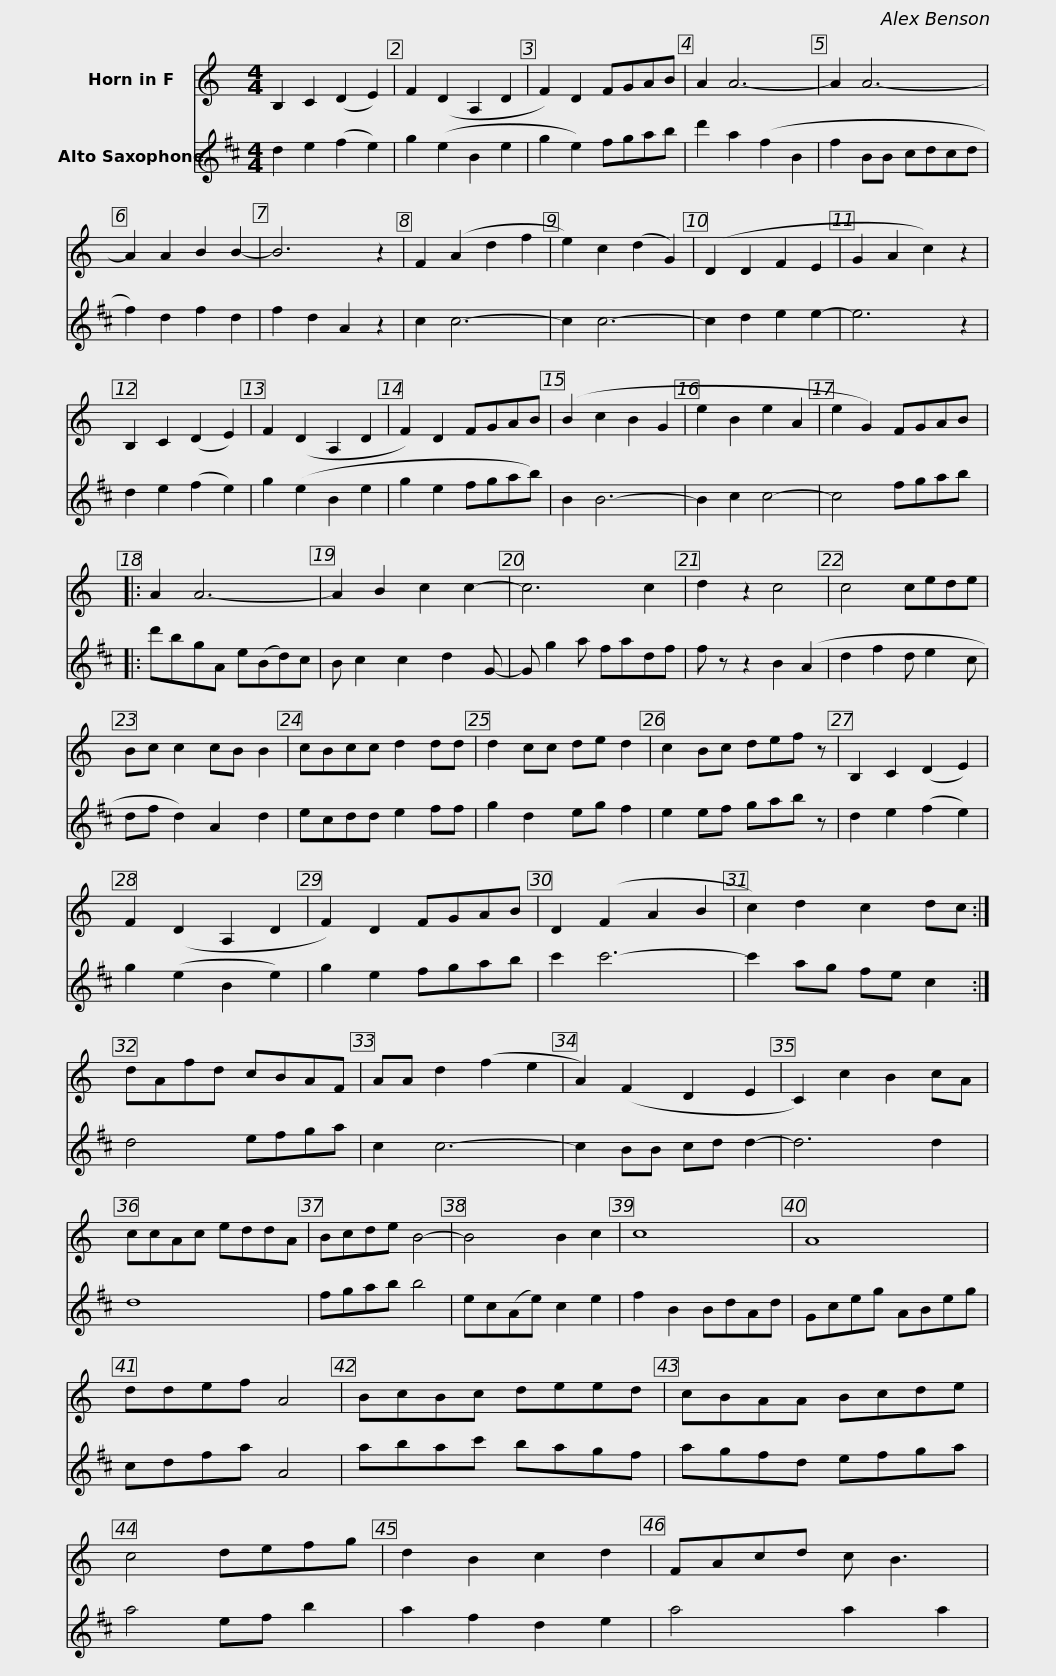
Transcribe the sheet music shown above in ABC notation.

X:1
%%score 1 2
L:1/8
M:4/4
I:linebreak $
K:none
V:1 treble transpose=-7
V:2 treble transpose=-9
V:1
[K:C] B,2 C2 (D2 E2) | F2 (D2 A,2 D2 | F2) D2 FGAB | A2 A6- | A2 A6- | %5
 A2 A2 B2 B2- | B6 z2 |$ F2 (A2 d2 f2 | e2) c2 (d2 G2) | (D2 D2 F2 E2 | %10
 G2 A2 c2) z2 | B,2 C2 (D2 E2) | F2 (D2 A,2 D2 | F2) D2 FGAB | (B2 c2 B2 G2 |$ %15
 e2 B2 e2 A2 | e2 G2) FGAB |: A2 A6- | A2 B2 c2 c2- | c6 c2 | %20
 d2 z2 c4 |$ c4 cede | Bc c2 cB B2 | cBcc d2 dd | d2 cc de d2 | %25
 c2 Bc def z | B,2 C2 (D2 E2) | F2 (D2 A,2 D2 |$ F2) D2 FGAB | D2 (F2 A2 B2 | %30
 c2) d2 c2 dc :| dAfd cBAF | AA d2 (f2 e2 | A2) (F2 D2 E2 |$ C2) c2 B2 cA | %35
 ccAc eddA | Bcde B4- | B4 B2 c2 | c8 | A8 |$ %40
 ddef A4 | BcBc deed | cBAA Bcde | c4 defg | d2 B2 c2 d2 | %45
 FAcd c B3 | %46
V:2
[K:D] d2 e2 (f2 e2) | g2 (e2 B2 e2 | g2 e2) fgab | d'2 a2 (f2 B2 | f2 BB cdcd | %5
 f2) d2 f2 d2 | f2 d2 A2 z2 |$ c2 c6- | c2 c6- | c2 d2 e2 e2- | %10
 e6 z2 | d2 e2 (f2 e2) | g2 (e2 B2 e2 | g2 e2 fgab) | B2 B6- |$ %15
 B2 c2 c4- | c4 fgab |: d'bgA e(Bd)c | B c2 c2 d2 G- | G g2 a fadf | %20
 f z z2 B2 (A2 |$ d2 f2 d e2 c | df d2) A2 d2 | ecdd e2 ff | g2 d2 eg f2 | %25
 e2 ef gab z | d2 e2 (f2 e2) | g2 (e2 B2 e2) |$ g2 e2 fgab | c'2 c'6- | %30
 c'2 ag fe c2 :| d4 efga | c2 c6- | c2 BB cd d2- |$ d6 d2 | %35
 d8 | fgab b4 | ec(Ae) c2 e2 | f2 B2 BdAd | Gceg ABeg |$ %40
 cdfa A4 | abac' bagf | agfd efga | a4 ef b2 | a2 f2 d2 e2 | %45
 a4 a2 a2 | %46
